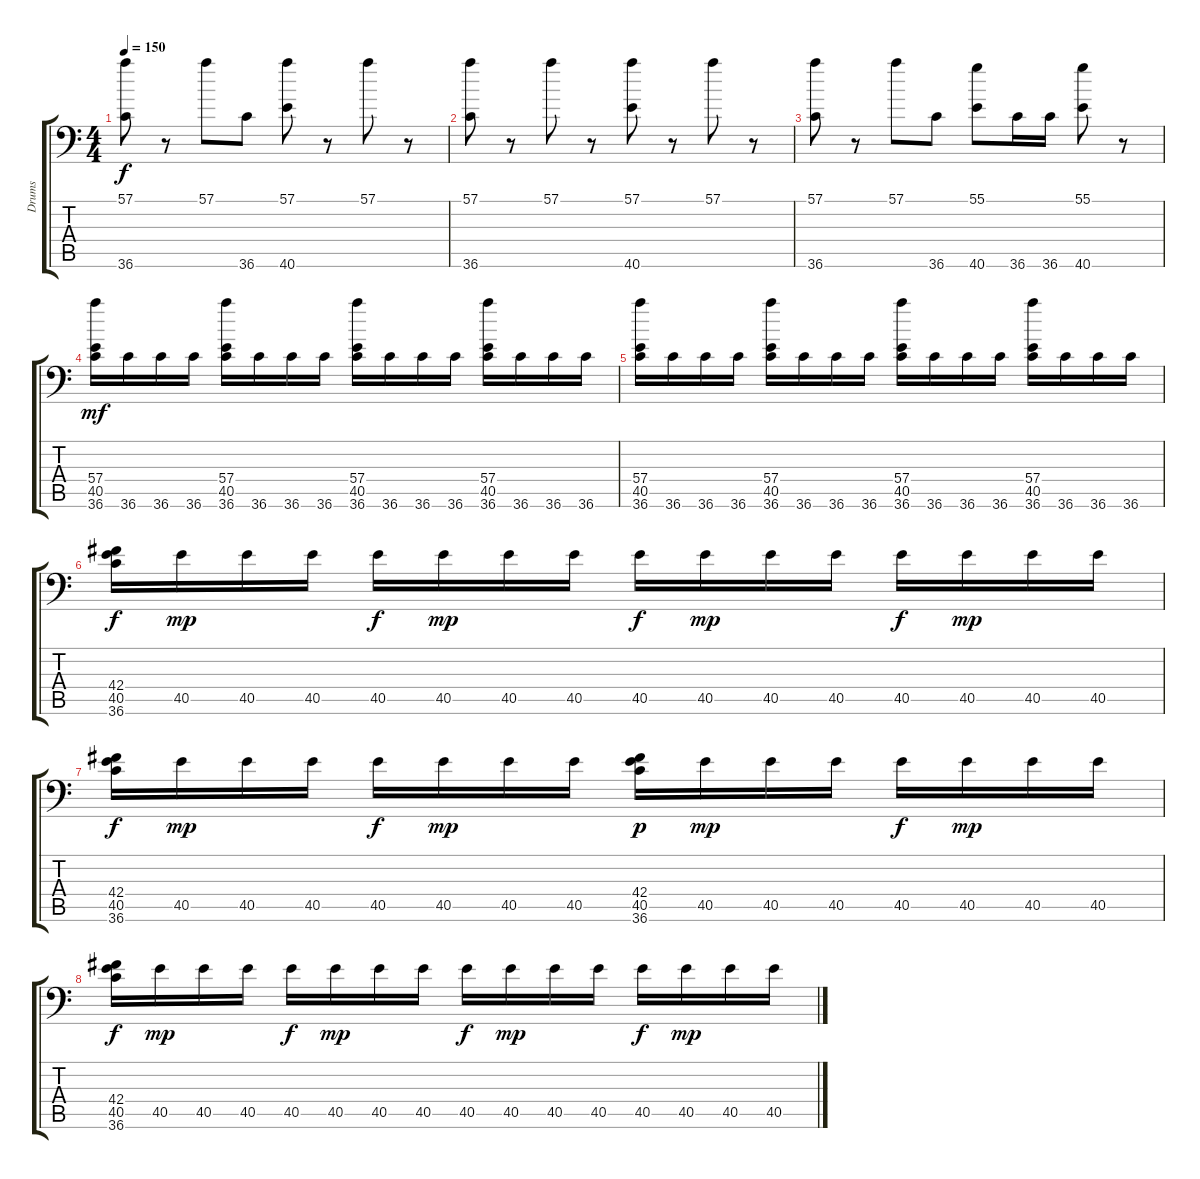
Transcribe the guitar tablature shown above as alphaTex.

\track ("Drums" "Drums") {instrument acousticgrandpiano}
\staff {score tabs}
\tuning (C-1 C-1 C-1 C-1 C-1 C-1) {hide}
\ts (4 4)
\tempo 150
\clef f4
\ks c
(57.1 36.6).8{dy f} r.8 57.1.8 36.6.8 (57.1 40.6).8 r.8 57.1.8 r.8 |
(57.1 36.6).8 r.8 57.1.8 r.8 (57.1 40.6).8 r.8 57.1.8 r.8 |
(57.1 36.6).8 r.8 57.1.8 36.6.8 (55.1 40.6).8 36.6.16 36.6.16 (55.1 40.6).8 r.8 |
(57.4 40.5 36.6).16{dy mf} 36.6.16 36.6.16 36.6.16 (57.4 40.5 36.6).16 36.6.16 36.6.16 36.6.16 (57.4 40.5 36.6).16 36.6.16 36.6.16 36.6.16 (57.4 40.5 36.6).16 36.6.16 36.6.16 36.6.16 |
(57.4 40.5 36.6).16 36.6.16 36.6.16 36.6.16 (57.4 40.5 36.6).16 36.6.16 36.6.16 36.6.16 (57.4 40.5 36.6).16 36.6.16 36.6.16 36.6.16 (57.4 40.5 36.6).16 36.6.16 36.6.16 36.6.16 |
(42.4 40.5 36.6).16{dy f} 40.5.16{dy mp} 40.5.16 40.5.16 40.5.16{dy f} 40.5.16{dy mp} 40.5.16 40.5.16 40.5.16{dy f} 40.5.16{dy mp} 40.5.16 40.5.16 40.5.16{dy f} 40.5.16{dy mp} 40.5.16 40.5.16 |
(42.4 40.5 36.6).16{dy f} 40.5.16{dy mp} 40.5.16 40.5.16 40.5.16{dy f} 40.5.16{dy mp} 40.5.16 40.5.16 (42.4 40.5 36.6).16{dy p} 40.5.16{dy mp} 40.5.16 40.5.16 40.5.16{dy f} 40.5.16{dy mp} 40.5.16 40.5.16 |
(42.4 40.5 36.6).16{dy f} 40.5.16{dy mp} 40.5.16 40.5.16 40.5.16{dy f} 40.5.16{dy mp} 40.5.16 40.5.16 40.5.16{dy f} 40.5.16{dy mp} 40.5.16 40.5.16 40.5.16{dy f} 40.5.16{dy mp} 40.5.16 40.5.16
